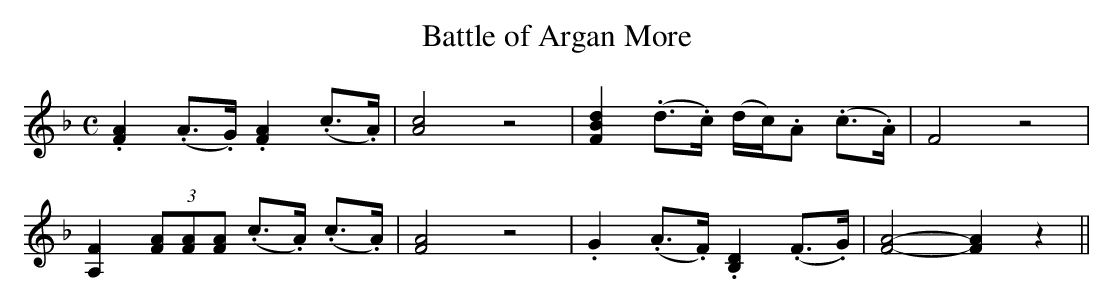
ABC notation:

X:1
T:Battle of Argan More
M:C
L:1/8
K:F
.[F2A2] (.A>.G) .[F2A2] (.c>.A)|[A4c4] z4|[F2B2d2] (.d>.c) (d/c/).A (.c>.A)|F4z4|
[A,2F2] (3[FA][FA][FA] (.c>.A) (.c>.A)|[F4A4]z4|.G2 (.A>.F) .[B,2D2] (.F>.G)|[F4A4]-[F2A2]z2||
